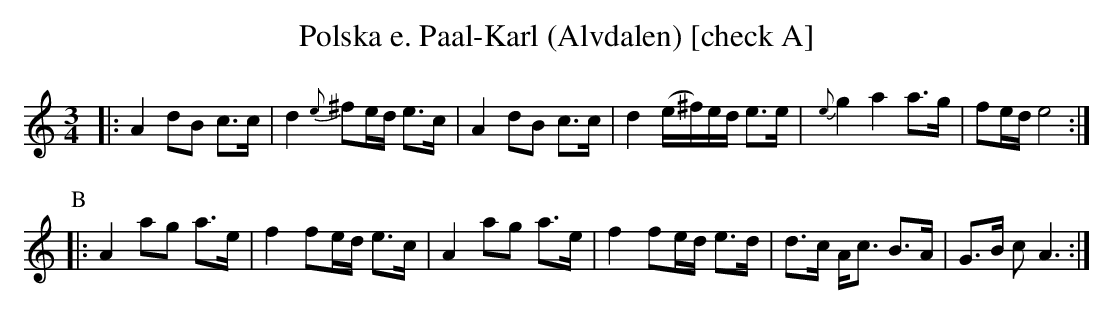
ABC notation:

X:1
T:Polska e. Paal-Karl (Alvdalen) [check A]
M:3/4
L:1/8
K:Am
|: A2 dB c>c \
| d2 {e}^fe/d/ e>c \
| A2 dB c>c \
| d2 (e/^f/)e/d/ e>e \
| {e}g2 a2 a>g \
| fe/d/ e4 :|
P:B
|: A2 ag a>e \
| f2 fe/d/ e>c \
| A2 ag a>e \
| f2 fe/d/ e>d \
| d>c A<c B>A \
| G>B c A3 :|
